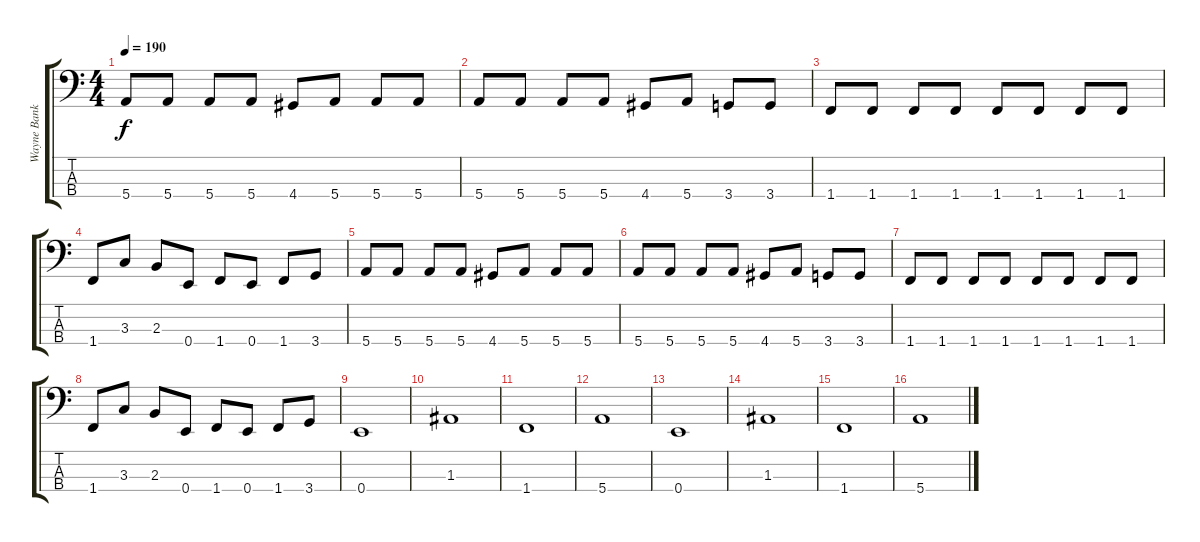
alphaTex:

\track ("Wayne Banks" "Wayne Bank") {instrument electricbasspick}
\staff {score tabs}
\tuning (G2 D2 A1 E1) {hide}
\ts (4 4)
\tempo 190
\clef f4
\ks c
5.4.8{dy f} 5.4.8 5.4.8 5.4.8 4.4.8 5.4.8 5.4.8 5.4.8 |
5.4.8 5.4.8 5.4.8 5.4.8 4.4.8 5.4.8 3.4.8 3.4.8 |
1.4.8 1.4.8 1.4.8 1.4.8 1.4.8 1.4.8 1.4.8 1.4.8 |
1.4.8 3.3.8 2.3.8 0.4.8 1.4.8 0.4.8 1.4.8 3.4.8 |
5.4.8 5.4.8 5.4.8 5.4.8 4.4.8 5.4.8 5.4.8 5.4.8 |
5.4.8 5.4.8 5.4.8 5.4.8 4.4.8 5.4.8 3.4.8 3.4.8 |
1.4.8 1.4.8 1.4.8 1.4.8 1.4.8 1.4.8 1.4.8 1.4.8 |
1.4.8 3.3.8 2.3.8 0.4.8 1.4.8 0.4.8 1.4.8 3.4.8 |
0.4.1 |
1.3.1 |
1.4.1 |
5.4.1 |
0.4.1 |
1.3.1 |
1.4.1 |
5.4.1
